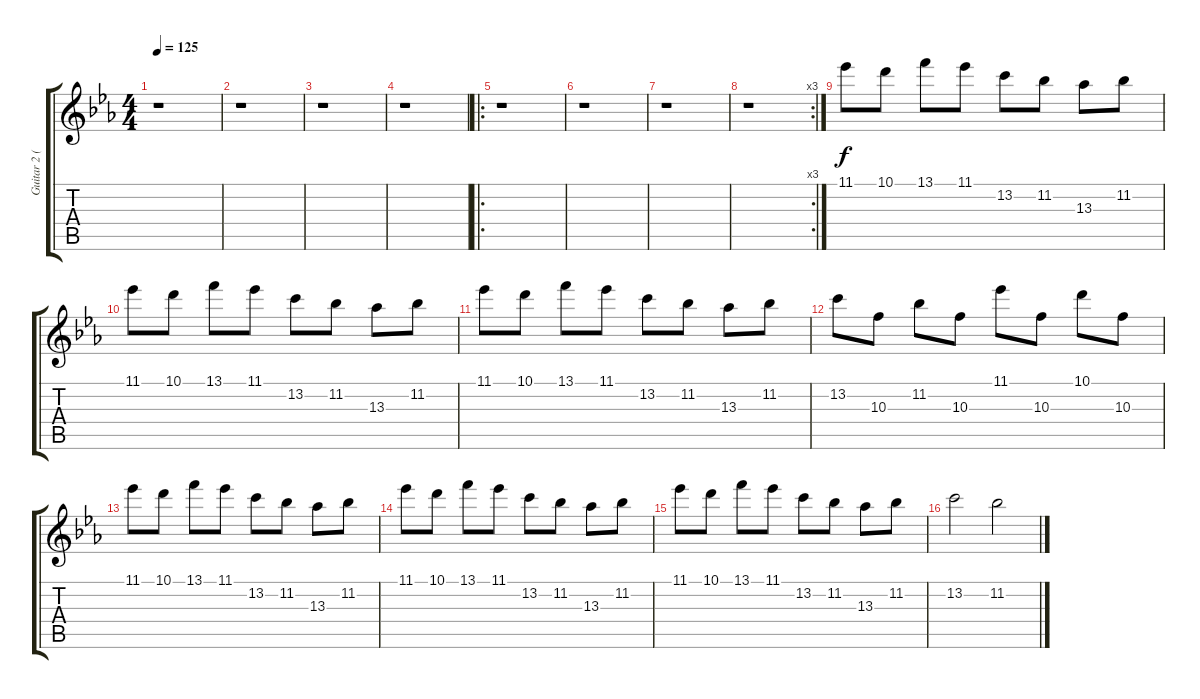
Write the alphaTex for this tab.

\track ("Guitar 2 (elec. w/dist.) || Gibson Les P" "Guitar 2 (") {instrument distortionguitar}
\staff {score tabs}
\tuning (E4 B3 G3 D3 A2 E2) {hide}
\ts (4 4)
\tempo 125
\clef g2
\ks eb
r.1{dy f instrument distortionguitar} |
r.1 |
r.1 |
r.1 |
\ro
r.1 |
r.1 |
r.1 |
\rc 3
r.1 |
11.1.8 10.1.8 13.1.8 11.1.8 13.2.8 11.2.8 13.3.8 11.2.8 |
11.1.8 10.1.8 13.1.8 11.1.8 13.2.8 11.2.8 13.3.8 11.2.8 |
11.1.8 10.1.8 13.1.8 11.1.8 13.2.8 11.2.8 13.3.8 11.2.8 |
13.2.8 10.3.8 11.2.8 10.3.8 11.1.8 10.3.8 10.1.8 10.3.8 |
11.1.8 10.1.8 13.1.8 11.1.8 13.2.8 11.2.8 13.3.8 11.2.8 |
11.1.8 10.1.8 13.1.8 11.1.8 13.2.8 11.2.8 13.3.8 11.2.8 |
11.1.8 10.1.8 13.1.8 11.1.8 13.2.8 11.2.8 13.3.8 11.2.8 |
13.2.2 11.2.2
